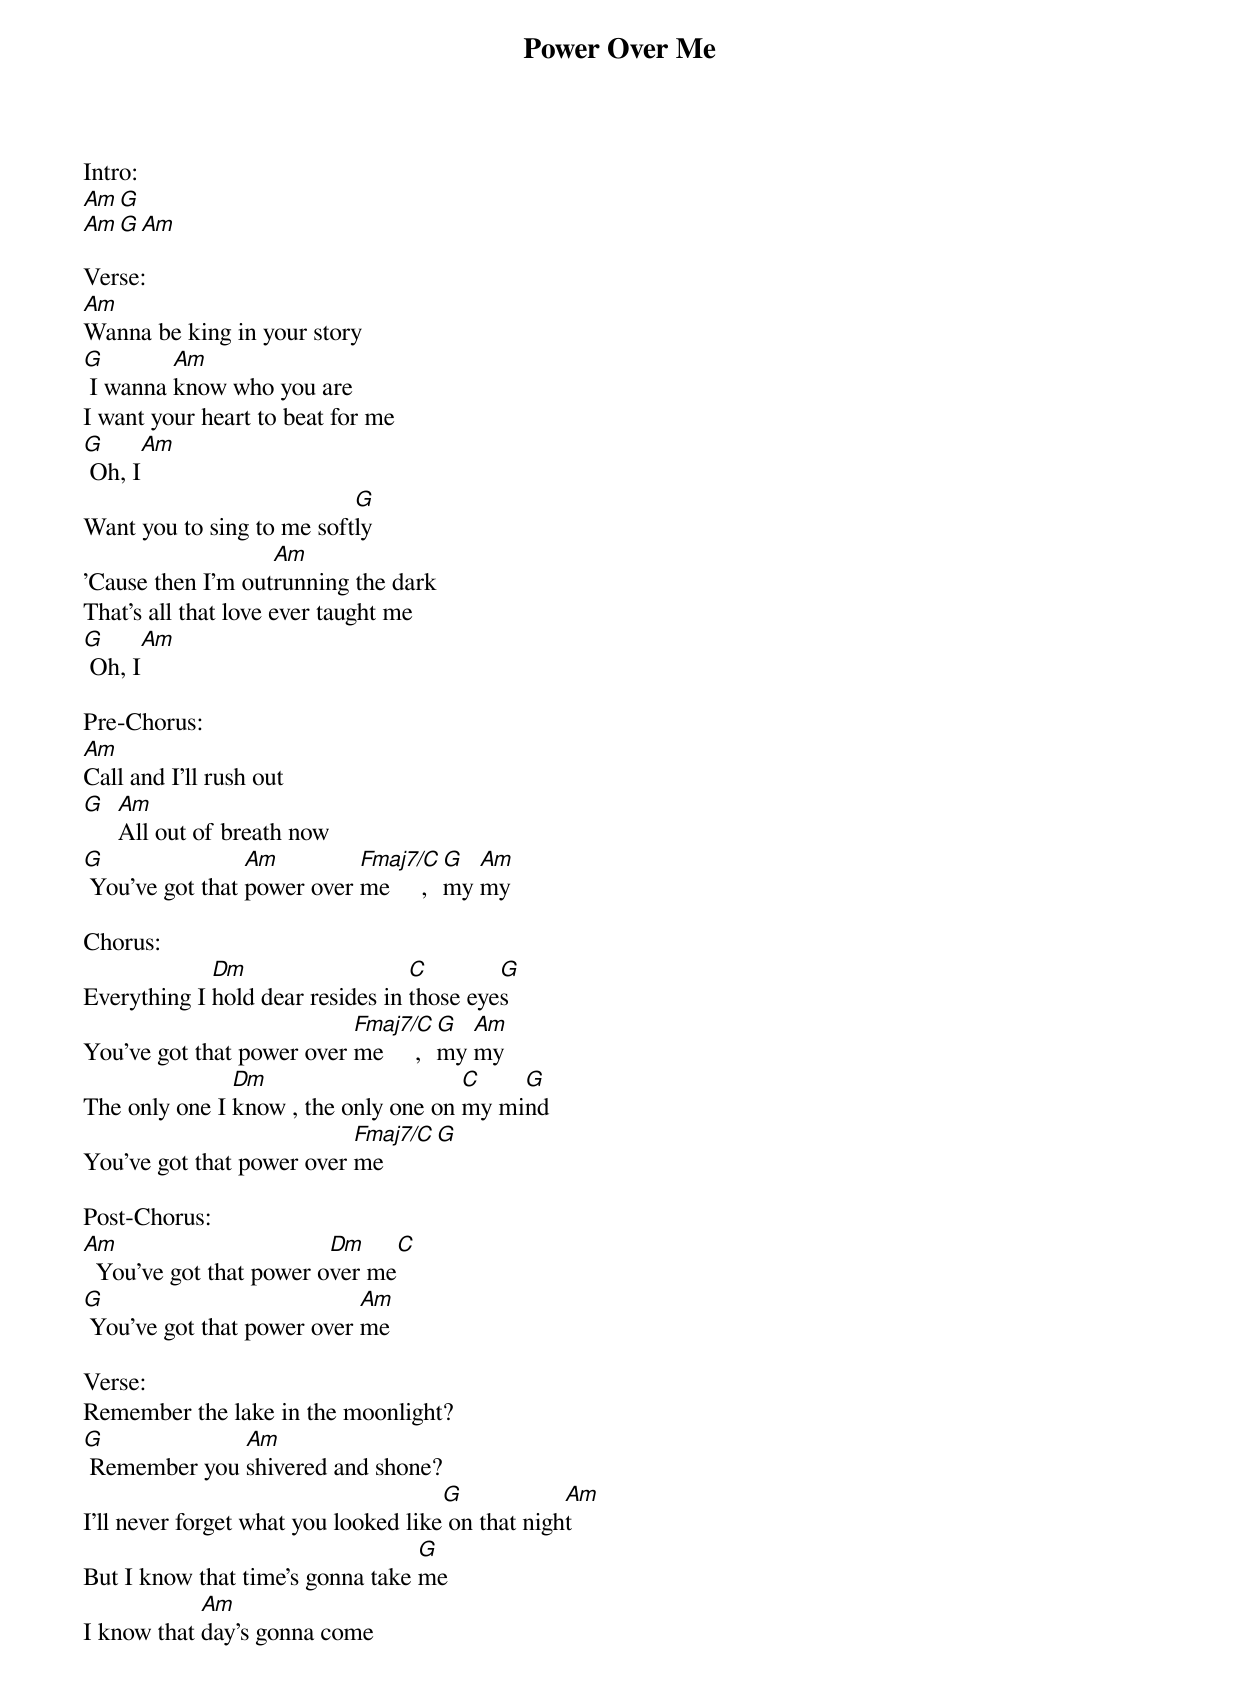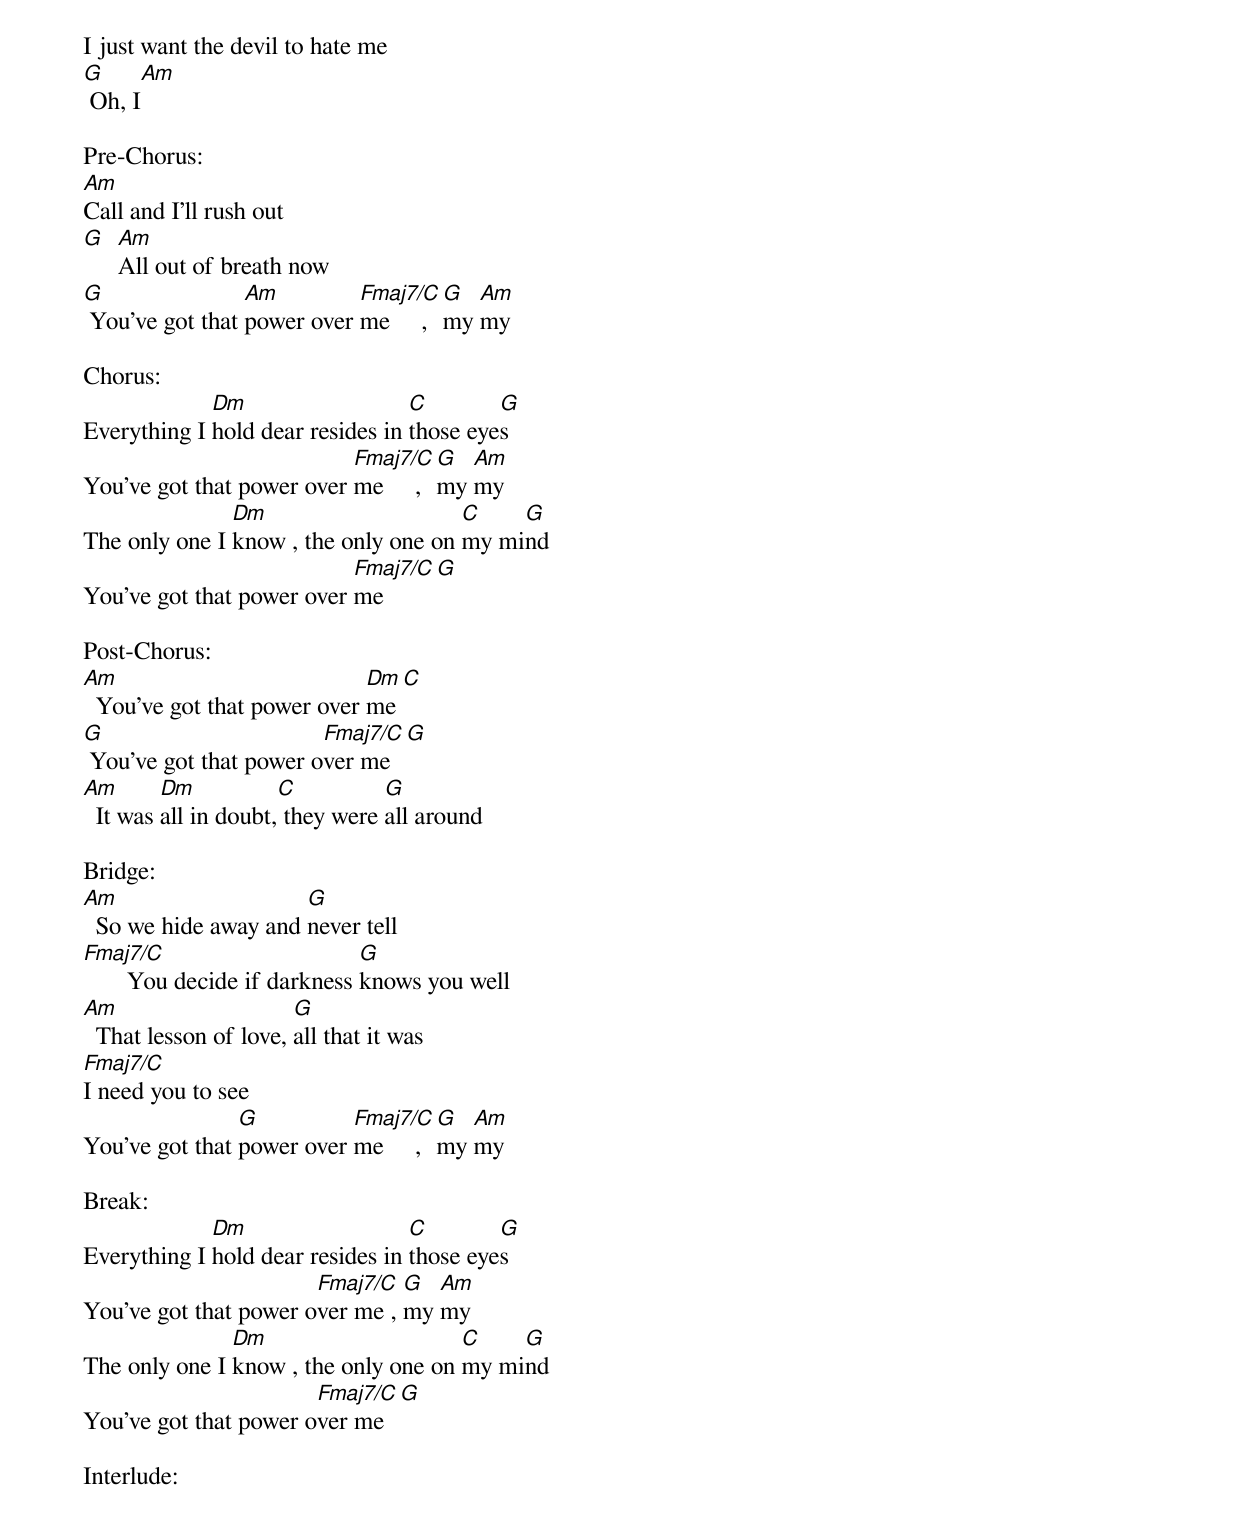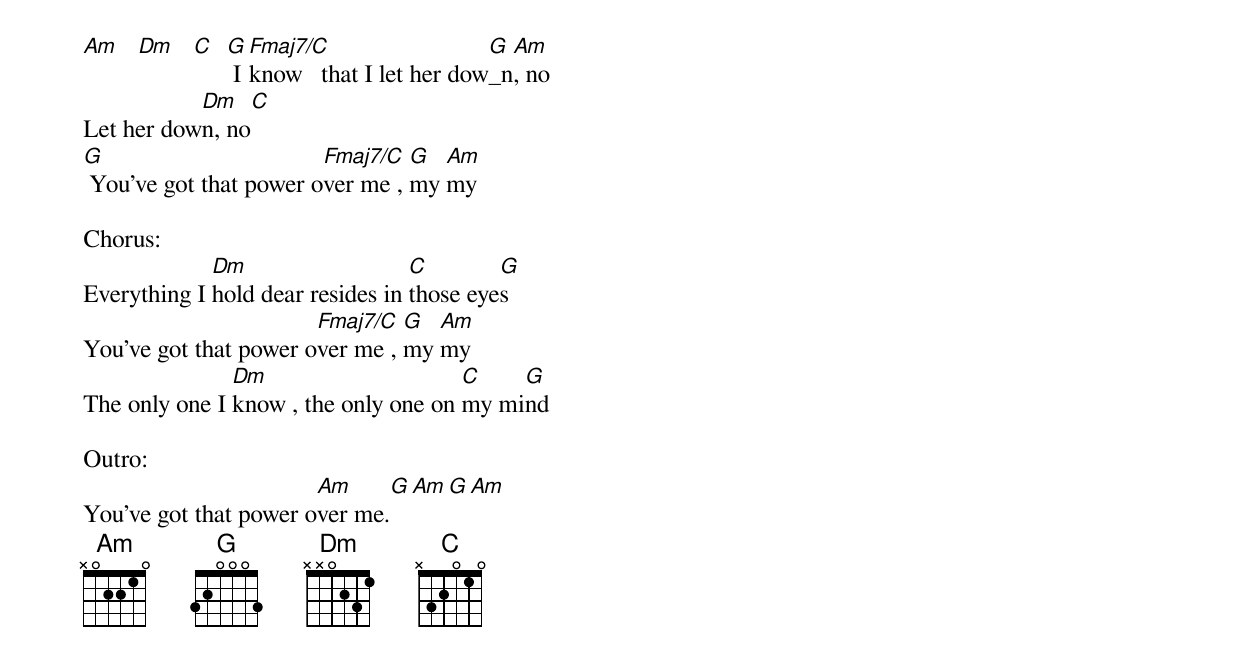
{title:Power Over Me}
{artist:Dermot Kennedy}
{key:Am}
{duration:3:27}
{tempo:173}
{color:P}

Intro:
[Am][G]
[Am][G][Am]

Verse:
[Am]Wanna be king in your story
[G] I wanna [Am]know who you are
I want your heart to beat for me
[G] Oh, I[Am]
Want you to sing to me soft[G]ly
'Cause then I'm out[Am]running the dark
That's all that love ever taught me
[G] Oh, I[Am]

Pre-Chorus:
[Am]Call and I'll rush out
[G]  [Am]All out of breath now
[G] You've got that [Am]power over [Fmaj7/C]me     , [G]my [Am]my

Chorus:
Everything I [Dm]hold dear resides in [C]those eye[G]s
You've got that power over [Fmaj7/C]me     , [G]my [Am]my
The only one I [Dm]know , the only one on [C]my mi[G]nd
You've got that power over [Fmaj7/C]me     [G]

Post-Chorus:
[Am]  You've got that power o[Dm]ver me[C]
[G] You've got that power over [Am]me

Verse:
Remember the lake in the moonlight?
[G] Remember you [Am]shivered and shone?
I'll never forget what you looked like[G] on that nigh[Am]t
But I know that time's gonna take [G]me
I know that [Am]day's gonna come
I just want the devil to hate me
[G] Oh, I[Am]

Pre-Chorus:
[Am]Call and I'll rush out
[G]  [Am]All out of breath now
[G] You've got that [Am]power over [Fmaj7/C]me     , [G]my [Am]my

Chorus:
Everything I [Dm]hold dear resides in [C]those eye[G]s
You've got that power over [Fmaj7/C]me     , [G]my [Am]my
The only one I [Dm]know , the only one on [C]my mi[G]nd
You've got that power over [Fmaj7/C]me     [G]

Post-Chorus:
[Am]  You've got that power over [Dm]me[C]
[G] You've got that power o[Fmaj7/C]ver me[G]
[Am]  It was [Dm]all in doubt,[C] they were [G]all around

Bridge:
[Am]  So we hide away and [G]never tell
[Fmaj7/C]       You decide if darkness [G]knows you well
[Am]  That lesson of love, [G]all that it was
[Fmaj7/C]I need you to see
You've got that [G]power over [Fmaj7/C]me     , [G]my [Am]my

Break:
Everything I [Dm]hold dear resides in [C]those eye[G]s
You've got that power o[Fmaj7/C]ver me , [G]my [Am]my
The only one I [Dm]know , the only one on [C]my mi[G]nd
You've got that power o[Fmaj7/C]ver me[G]

Interlude:
[Am]   [Dm]   [C]  [G] I [Fmaj7/C]know   that I let her dow[G]_n[Am], no
Let her dow[Dm]n, no[C]
[G] You've got that power o[Fmaj7/C]ver me , [G]my [Am]my

Chorus:
Everything I [Dm]hold dear resides in [C]those eye[G]s
You've got that power o[Fmaj7/C]ver me , [G]my [Am]my
The only one I [Dm]know , the only one on [C]my mi[G]nd

Outro:
You've got that power o[Am]ver me.[G][Am][G][Am]
